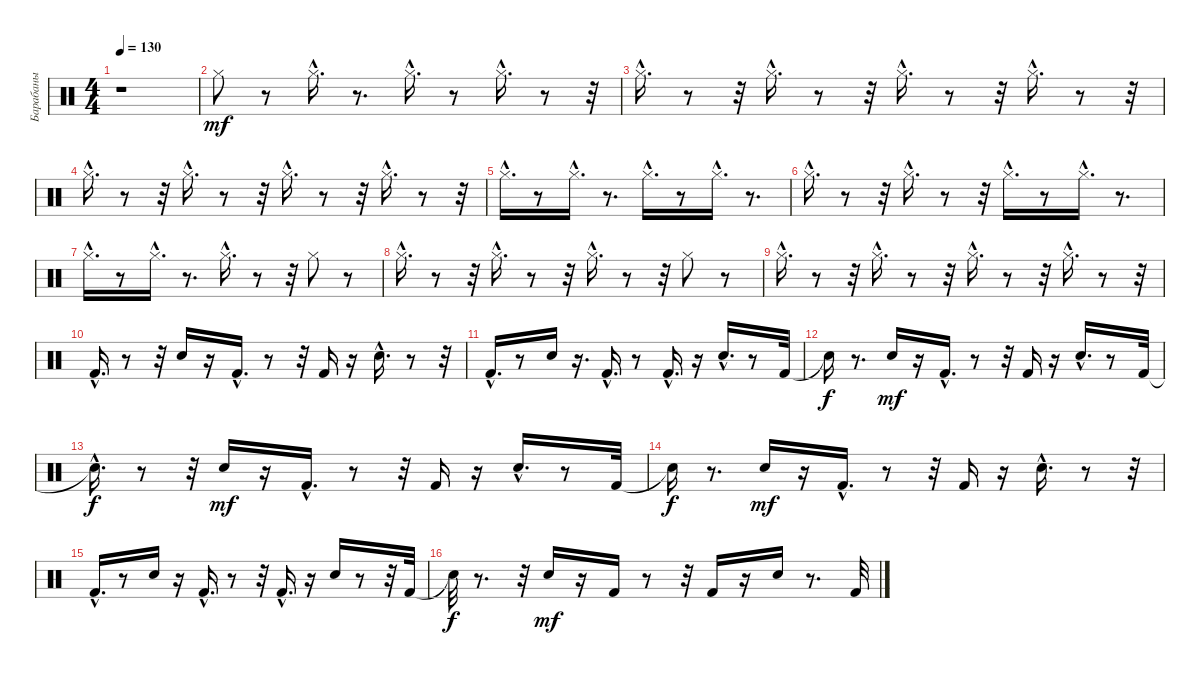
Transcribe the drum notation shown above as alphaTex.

\track ("Барабаны" "Барабаны") {instrument percussion}
\staff {score}
\articulation defaults
\ts (4 4)
\tempo 130
\clef neutral
\ks c
r.1{dy mf} |
"Hi-Hat (closed)".8 r.8 "Hi-Hat (closed)"{hac}.16{d} r.8{d} "Hi-Hat (closed)"{hac}.16{d} r.8 "Hi-Hat (closed)"{hac}.16{d} r.8 r.32 |
"Hi-Hat (closed)"{hac}.16{d} r.8 r.32 "Hi-Hat (closed)"{hac}.16{d} r.8 r.32 "Hi-Hat (closed)"{hac}.16{d} r.8 r.32 "Hi-Hat (closed)"{hac}.16{d} r.8 r.32 |
"Hi-Hat (closed)"{hac}.16{d} r.8 r.32 "Hi-Hat (closed)"{hac}.16{d} r.8 r.32 "Hi-Hat (closed)"{hac}.16{d} r.8 r.32 "Hi-Hat (closed)"{hac}.16{d} r.8 r.32 |
"Hi-Hat (closed)"{hac}.16{d} r.8 "Hi-Hat (closed)"{hac}.16{d} r.8{d} "Hi-Hat (closed)"{hac}.16{d} r.8 "Hi-Hat (closed)"{hac}.16{d} r.8{d} |
"Hi-Hat (closed)"{hac}.16{d} r.8 r.32 "Hi-Hat (closed)"{hac}.16{d} r.8 r.32 "Hi-Hat (closed)"{hac}.16{d} r.8 "Hi-Hat (closed)"{hac}.16{d} r.8{d} |
"Hi-Hat (closed)"{hac}.16{d} r.8 "Hi-Hat (closed)"{hac}.16{d} r.8{d} "Hi-Hat (closed)"{hac}.16{d} r.8 r.32 "Hi-Hat (closed)".8 r.8 |
"Hi-Hat (closed)"{hac}.16{d} r.8 r.32 "Hi-Hat (closed)"{hac}.16{d} r.8 r.32 "Hi-Hat (closed)"{hac}.16{d} r.8 r.32 "Hi-Hat (closed)".8 r.8 |
"Hi-Hat (closed)"{hac}.16{d} r.8 r.32 "Hi-Hat (closed)"{hac}.16{d} r.8 r.32 "Hi-Hat (closed)"{hac}.16{d} r.8 r.32 "Hi-Hat (closed)"{hac}.16{d} r.8 r.32 |
"Kick (hit) 2"{hac}.16{d} r.8 r.32 "Snare (hit) 2".16 r.16 "Kick (hit) 2"{hac}.16{d} r.8 r.32 "Kick (hit) 2".16 r.16 "Snare (hit) 2"{hac}.16{d} r.8 r.32 |
"Kick (hit) 2"{hac}.16{d} r.8 "Snare (hit) 2".16 r.16{d} "Kick (hit) 2"{hac}.16{d} r.8 "Kick (hit) 2"{hac}.16{d} r.16 "Snare (hit) 2"{hac}.16{d} r.8 "Kick (hit) 2".32 |
"Snare (hit)"{t}.16{dy f} r.8{d} "Snare (hit) 2".16{dy mf} r.16 "Kick (hit) 2"{hac}.16{d} r.8 r.32 "Kick (hit) 2".16 r.16 "Snare (hit) 2"{hac}.16{d} r.8 "Kick (hit) 2".32 |
"Snare (hit)"{hac t}.16{d dy f} r.8 r.32 "Snare (hit) 2".16{dy mf} r.16 "Kick (hit) 2"{hac}.16{d} r.8 r.32 "Kick (hit) 2".16 r.16 "Snare (hit) 2"{hac}.16{d} r.8 "Kick (hit) 2".32 |
"Snare (hit)"{t}.16{dy f} r.8{d} "Snare (hit) 2".16{dy mf} r.16 "Kick (hit) 2"{hac}.16{d} r.8 r.32 "Kick (hit) 2".16 r.16 "Snare (hit) 2"{hac}.16{d} r.8 r.32 |
"Kick (hit) 2"{hac}.16{d} r.8 "Snare (hit) 2".16 r.16 "Kick (hit) 2"{hac}.16{d} r.8 r.32 "Kick (hit) 2"{hac}.16{d} r.16 "Snare (hit) 2".16 r.8 r.32 "Kick (hit) 2".32 |
"Snare (hit)"{t}.32{dy f} r.8{d} r.32 "Snare (hit) 2".16{dy mf} r.16 "Kick (hit) 2".16 r.8 r.32 "Kick (hit) 2".16 r.16 "Snare (hit) 2".16 r.8{d} "Kick (hit) 2".32
